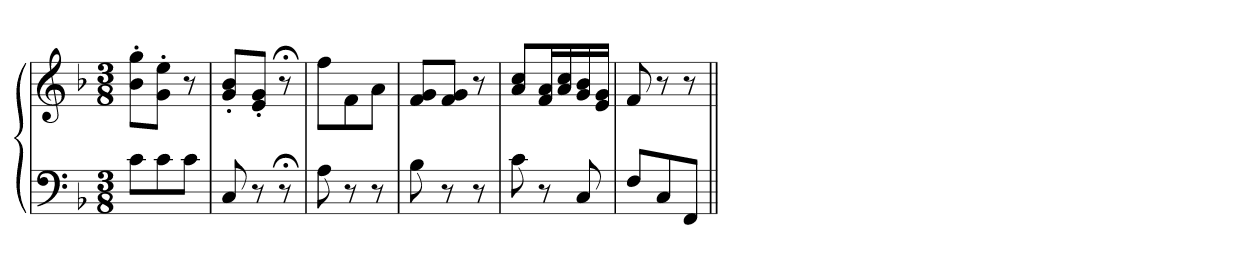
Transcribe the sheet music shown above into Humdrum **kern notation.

**kern	**kern
*part1	*part1
*staff2	*staff1
*clefF4	*clefG2
*k[b-]	*k[b-]
*F:	*F:
*M3/8	*M3/8
=	=
8cL	8b-' 8gg'L
8c	8g' 8ee'J
8cJ	8r
=20	=20
8C	8g' 8b-'L
8r	8e' 8g'J
8r;<	8r;<
=21	=21
8A	8ffL
8r	8f
8r	8aJ
=22	=22
8B-	8f 8gL
8r	8f 8gJ
8r	8r
=23	=23
8c	8a 8ccL
8r	16f 16aL
.	16a 16cc
8C	16g 16b-
.	16e 16gJJ
=24	=24
8FL	8f
8C	8r
8FFJ	8r
=||	=||
*-	*-
